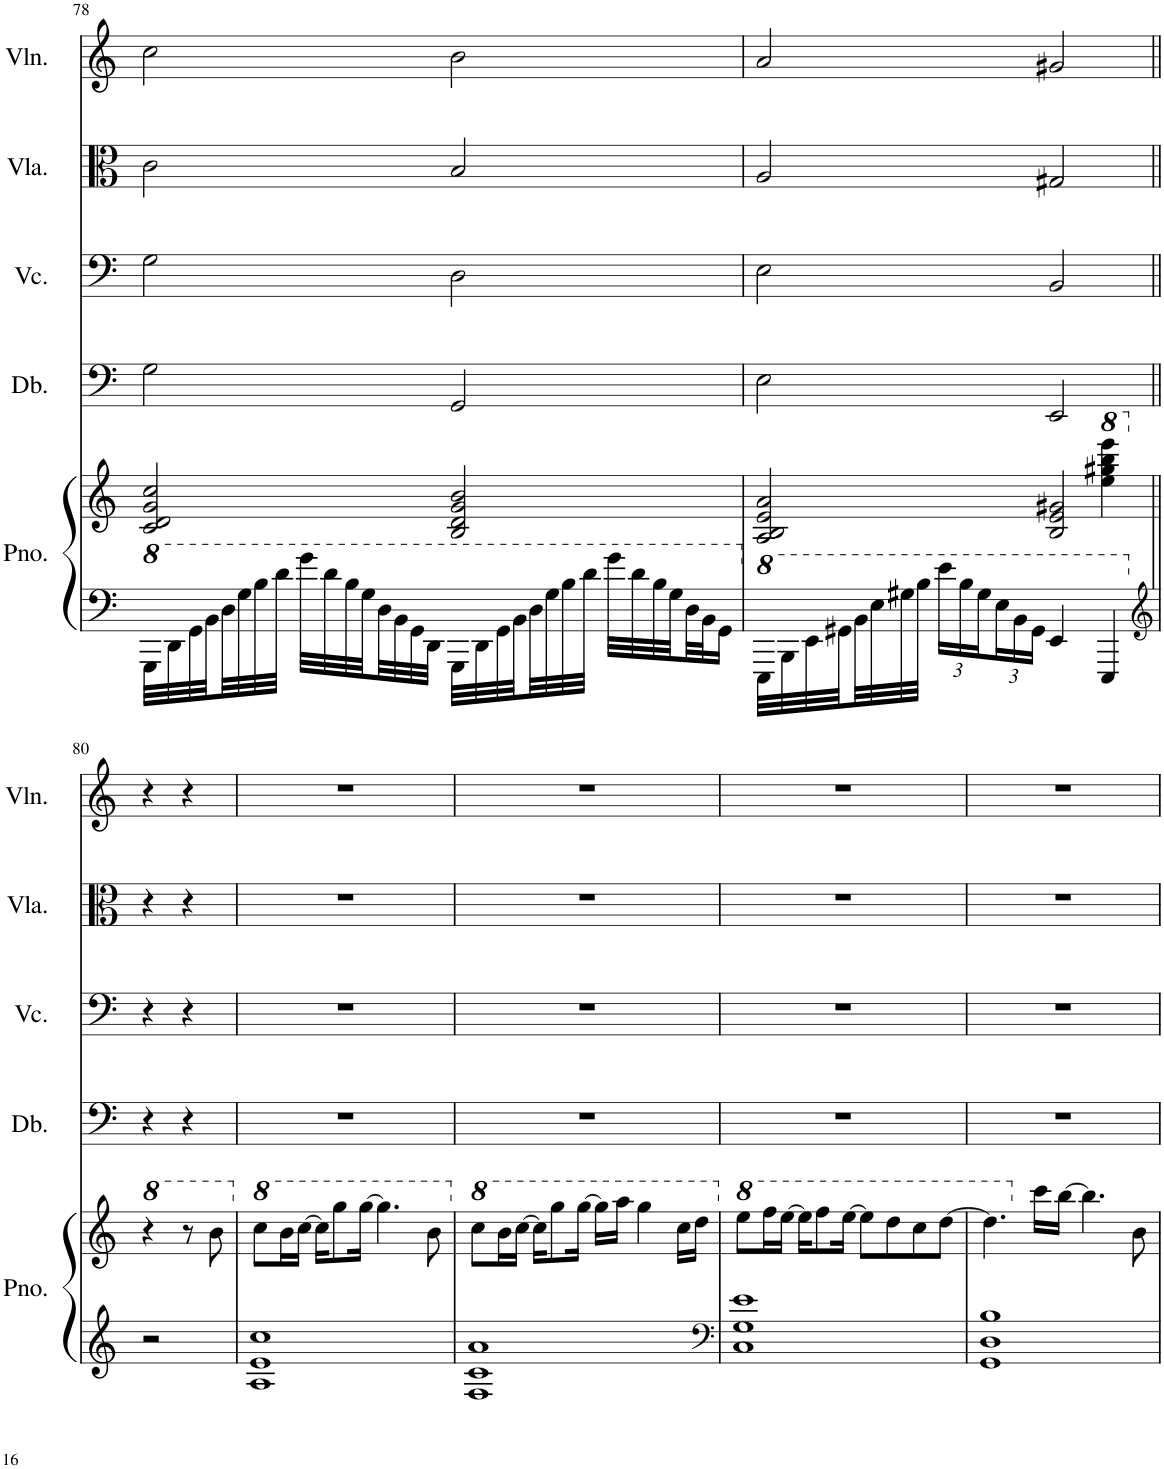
**kern	**kern	**kern	**kern	**kern	**kern
*part5	*part5	*part4	*part3	*part2	*part1
*staff6	*staff5	*staff4	*staff3	*staff2	*staff1
*I"Piano	*	*I"Double Bass	*I"Violoncello	*I"Viola	*I"Violin
*I'Pno.	*	*I'Db.	*I'Vc.	*I'Vla.	*I'Vln.
!!LO:PB:g=z
*clefF4	*clefG2	*clefF4	*clefF4	*clefC3	*clefG2
*	*	*Trd7c12	*	*	*
*k[]	*k[]	*k[]	*k[]	*k[]	*k[]
*M4/4	*M4/4	*M4/4	*M4/4	*M4/4	*M4/4
*8va	*	*	*	*	*
=78	=78	=78	=78	=78	=78
32GG\LLL	2c/ 2d/ 2g/ 2cc/	2G\	2G\	2c\	2cc\
32D\	.	.	.	.	.
32G\	.	.	.	.	.
32B\	.	.	.	.	.
32d\	.	.	.	.	.
32g\	.	.	.	.	.
32b\	.	.	.	.	.
32dd\JJJ	.	.	.	.	.
32gg\LLL	.	.	.	.	.
32dd\	.	.	.	.	.
32b\	.	.	.	.	.
32g\	.	.	.	.	.
32d\	.	.	.	.	.
32B\	.	.	.	.	.
32G\	.	.	.	.	.
32D\JJJ	.	.	.	.	.
32GG\LLL	2B/ 2d/ 2g/ 2b/	2GG/	2D\	2B/	2b\
32D\	.	.	.	.	.
32G\	.	.	.	.	.
32B\	.	.	.	.	.
32d\	.	.	.	.	.
32g\	.	.	.	.	.
32b\	.	.	.	.	.
32dd\JJJ	.	.	.	.	.
32gg\LLL	.	.	.	.	.
32dd\	.	.	.	.	.
32b\	.	.	.	.	.
32g\	.	.	.	.	.
32d\	.	.	.	.	.
32B\J	.	.	.	.	.
16G\JJ	.	.	.	.	.
=79	=79	=79	=79	=79	=79
*8va	*	*	*	*	*
*	*^	*	*	*	*
32EE\LLL	2A/ 2B/ 2e/ 2a/	2.ryy	2E\	2E\	2A/	2a/
32BB\	.	.	.	.	.	.
32E\	.	.	.	.	.	.
32G#X\	.	.	.	.	.	.
32B\	.	.	.	.	.	.
32e\	.	.	.	.	.	.
32g#X\	.	.	.	.	.	.
32b\JJJ	.	.	.	.	.	.
*Xbrackettup	*	*	*	*	*	*
24ee\LL	.	.	.	.	.	.
24b\	.	.	.	.	.	.
24g#\	.	.	.	.	.	.
24e\	.	.	.	.	.	.
24B\	.	.	.	.	.	.
24G#\JJ	.	.	.	.	.	.
4E/	2B/ 2e/ 2g#X/	.	2EE/	2BB/	2G#X/	2g#X/
*	*8va	*	*	*	*	*
4EE/	.	4eee\ 4ggg#X\ 4bbb\ 4eeee\	.	.	.	.
*	*v	*v	*	*	*	*
!!LO:LB:g=z
=80||	=80||	=80||	=80||	=80||	=80||
*clefG2	*	*	*	*	*
*X8va	*	*	*	*	*
*	*X8va	*	*	*	*
*	*8va	*	*	*	*
2r	4r	4r	4r	4r	4r
.	8r	4r	4r	4r	4r
.	8bb\	.	.	.	.
=81	=81	=81	=81	=81	=81
*	*X8va	*	*	*	*
*	*8va	*	*	*	*
1A 1e 1cc	8ccc\L	1r	1r	1r	1r
.	16bb\L	.	.	.	.
.	[16ccc\JJ	.	.	.	.
.	16ccc\KL]	.	.	.	.
.	8ggg\	.	.	.	.
.	[16ggg\Jk	.	.	.	.
.	4.ggg\]	.	.	.	.
.	8bb\	.	.	.	.
=82	=82	=82	=82	=82	=82
*	*X8va	*	*	*	*
*	*8va	*	*	*	*
1F 1c 1a	8ccc\L	1r	1r	1r	1r
.	16bb\L	.	.	.	.
.	[16ccc\JJ	.	.	.	.
.	16ccc\KL]	.	.	.	.
.	8ggg\	.	.	.	.
.	[16ggg\Jk	.	.	.	.
.	16ggg\LL]	.	.	.	.
.	16aaa\JJ	.	.	.	.
.	4ggg\	.	.	.	.
.	16ccc\LL	.	.	.	.
.	16ddd\JJ	.	.	.	.
=83	=83	=83	=83	=83	=83
*clefF4	*	*	*	*	*
*	*X8va	*	*	*	*
1C 1G 1e	8eee\L	1r	1r	1r	1r
.	16fff\L	.	.	.	.
.	[16eee\JJ	.	.	.	.
.	16eee\KL]	.	.	.	.
.	8fff\	.	.	.	.
.	[16eee\Jk	.	.	.	.
.	8eee\L]	.	.	.	.
.	8ddd\	.	.	.	.
.	8ccc\	.	.	.	.
.	[8ddd\J	.	.	.	.
=84	=84	=84	=84	=84	=84
*	*X8va	*	*	*	*
1GG 1D 1B	4.dd\]	1r	1r	1r	1r
.	16ccc\LL	.	.	.	.
.	[16bb\JJ	.	.	.	.
.	4.bb\]	.	.	.	.
.	8b\	.	.	.	.
=	=	=	=	=	=
*-	*-	*-	*-	*-	*-
